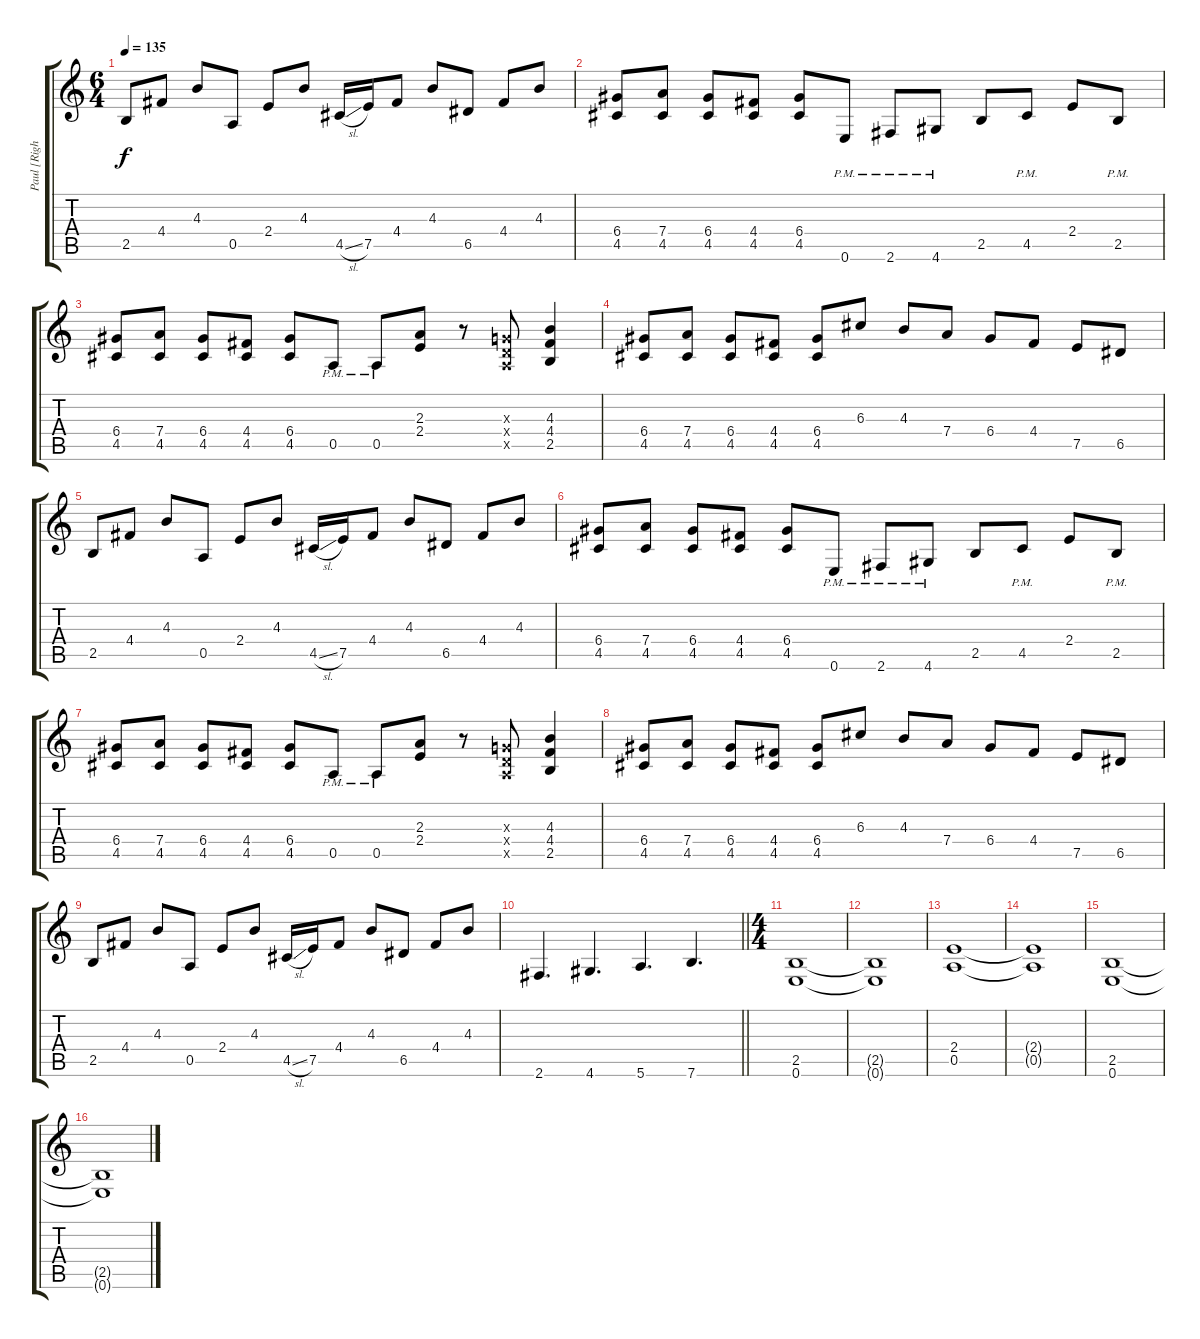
\track ("Paul [Right]" "Paul [Righ") {instrument overdrivenguitar}
\staff {score tabs}
\tuning (E4 B3 G3 D3 A2 E2) {hide}
\ts (6 4)
\tempo 135
\clef g2
\ks c
2.5.8{dy f} 4.4.8 4.3.8 0.5.8 2.4.8 4.3.8 4.5{sl}.16 7.5.16 4.4.8 4.3.8 6.5.8 4.4.8 4.3.8 |
(6.4 4.5).8 (7.4 4.5).8 (6.4 4.5).8 (4.4 4.5).8 (6.4 4.5).8 0.6{pm}.8 2.6{pm}.8 4.6{pm}.8 2.5.8 4.5{pm}.8 2.4.8 2.5{pm}.8 |
(6.4 4.5).8 (7.4 4.5).8 (6.4 4.5).8 (4.4 4.5).8 (6.4 4.5).8 0.5{pm}.8 0.5{pm}.8 (2.3 2.4).8 r.8 (0.3{x} 0.4{x} 0.5{x}).8 (4.3 4.4 2.5).4 |
(6.4 4.5).8 (7.4 4.5).8 (6.4 4.5).8 (4.4 4.5).8 (6.4 4.5).8 6.3.8 4.3.8 7.4.8 6.4.8 4.4.8 7.5.8 6.5.8 |
2.5.8 4.4.8 4.3.8 0.5.8 2.4.8 4.3.8 4.5{sl}.16 7.5.16 4.4.8 4.3.8 6.5.8 4.4.8 4.3.8 |
(6.4 4.5).8 (7.4 4.5).8 (6.4 4.5).8 (4.4 4.5).8 (6.4 4.5).8 0.6{pm}.8 2.6{pm}.8 4.6{pm}.8 2.5.8 4.5{pm}.8 2.4.8 2.5{pm}.8 |
(6.4 4.5).8 (7.4 4.5).8 (6.4 4.5).8 (4.4 4.5).8 (6.4 4.5).8 0.5{pm}.8 0.5{pm}.8 (2.3 2.4).8 r.8 (0.3{x} 0.4{x} 0.5{x}).8 (4.3 4.4 2.5).4 |
(6.4 4.5).8 (7.4 4.5).8 (6.4 4.5).8 (4.4 4.5).8 (6.4 4.5).8 6.3.8 4.3.8 7.4.8 6.4.8 4.4.8 7.5.8 6.5.8 |
2.5.8 4.4.8 4.3.8 0.5.8 2.4.8 4.3.8 4.5{sl}.16 7.5.16 4.4.8 4.3.8 6.5.8 4.4.8 4.3.8 |
\barLineRight lightlight
2.6.4{d} 4.6.4{d} 5.6.4{d} 7.6.4{d} |
\ts (4 4)
(2.5 0.6).1{volume 10 balance 16} |
(2.5{t} 0.6{t}).1 |
(2.4 0.5).1 |
(2.4{t} 0.5{t}).1 |
(2.5 0.6).1 |
(2.5{t} 0.6{t}).1
